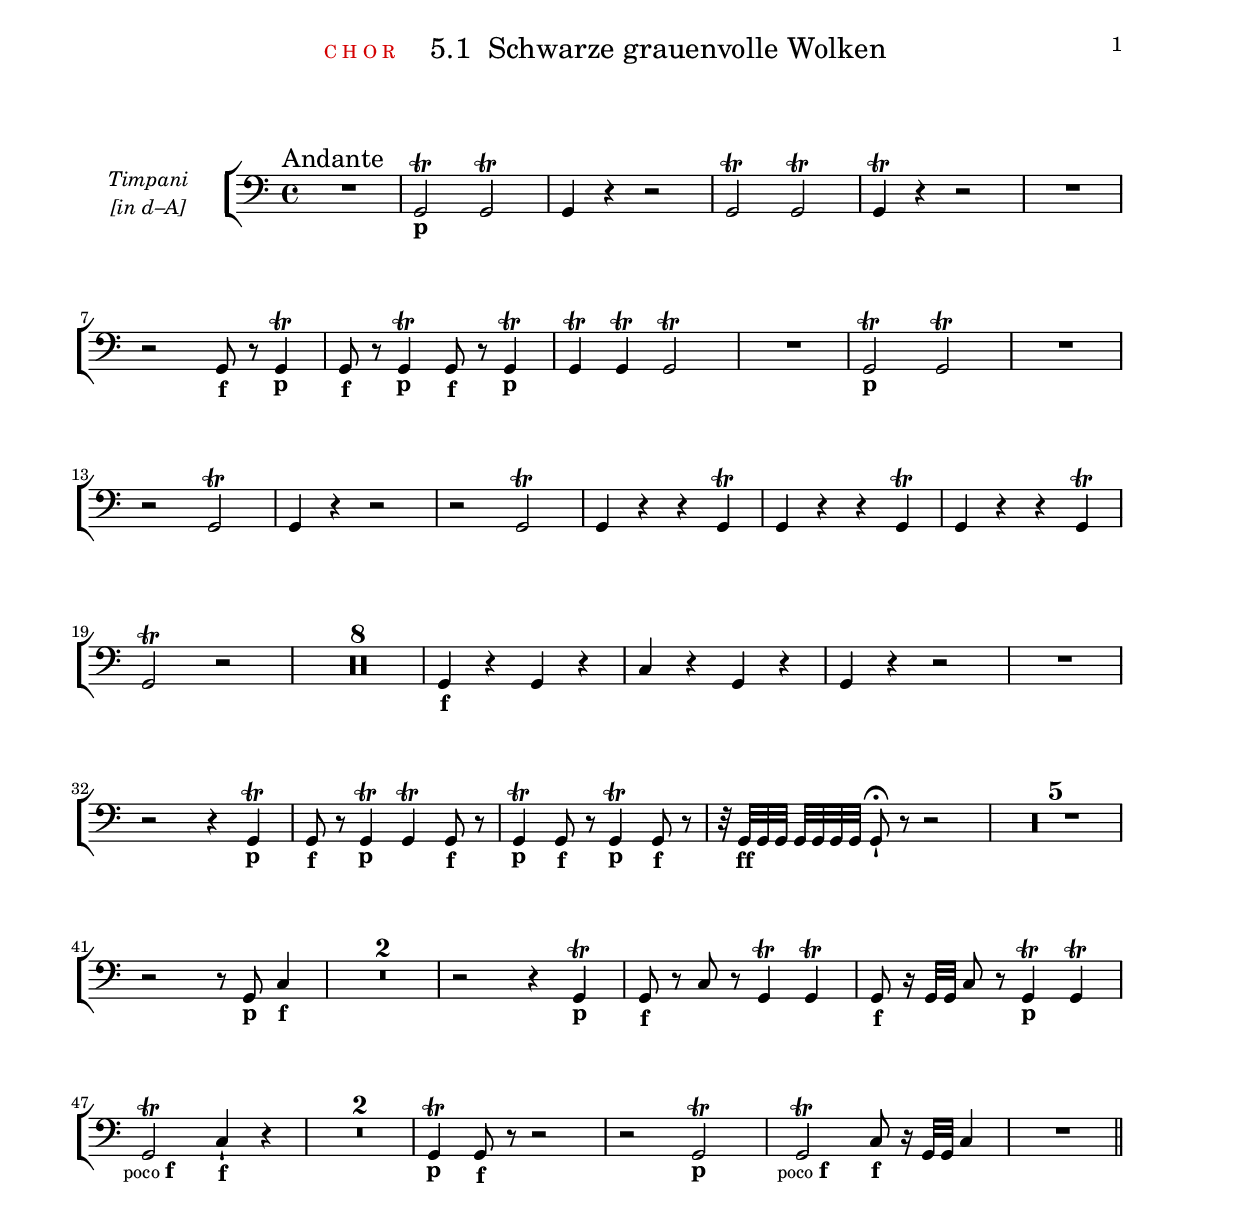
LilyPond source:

% (c) 2019 by Wolfgang Esser-Skala.
% This file is licensed under the Creative Commons Attribution-NonCommercial-ShareAlike 4.0 International License.
% To view a copy of this license, visit http://creativecommons.org/licenses/by-nc-sa/4.0/.

\version "2.18.0"

\include "../definitions.ly"

\paper {
	#(set-paper-size "a4" 'portrait)
	indent = 2.5\cm
	top-margin = 1.5\cm
	system-separator-markup = ##f
	system-system-spacing =
    #'((basic-distance . 17)
       (minimum-distance . 17)
       (padding . -100)
       (stretchability . 0))
	
	top-system-spacing =
    #'((basic-distance . 17)
       (minimum-distance . 17)
       (padding . -100)
       (stretchability . 0))
	
	top-markup-spacing =
    #'((basic-distance . 0)
       (minimum-distance . 0)
       (padding . -100)
       (stretchability . 0))
		
	markup-system-spacing =
    #'((basic-distance . 17)
       (minimum-distance . 17)
       (padding . -100)
       (stretchability . 0))
	
	last-bottom-spacing =
    #'((basic-distance . 0)
       (minimum-distance . 0)
       (padding . 0)
       (stretchability . 1.0e7))
	
	systems-per-page = #9
}

#(set-global-staff-size 17.82)

\layout {
	\context {
		\Staff
		instrumentName = \markup { \center-column { "Timpani" "[in d–A]" } }
	}
}

\book {
	\bookpart {
		\header {
			movement = \movementTitle "5.1" "C H O R" "Schwarze grauenvolle Wolken"
		}
		\paper { systems-per-page = #7 }
		\score {
			<<
				\new StaffGroup <<
					\new Staff { \SchwarzeGrauenvolleTimpani }
				>>
			>>
		}
	}
}